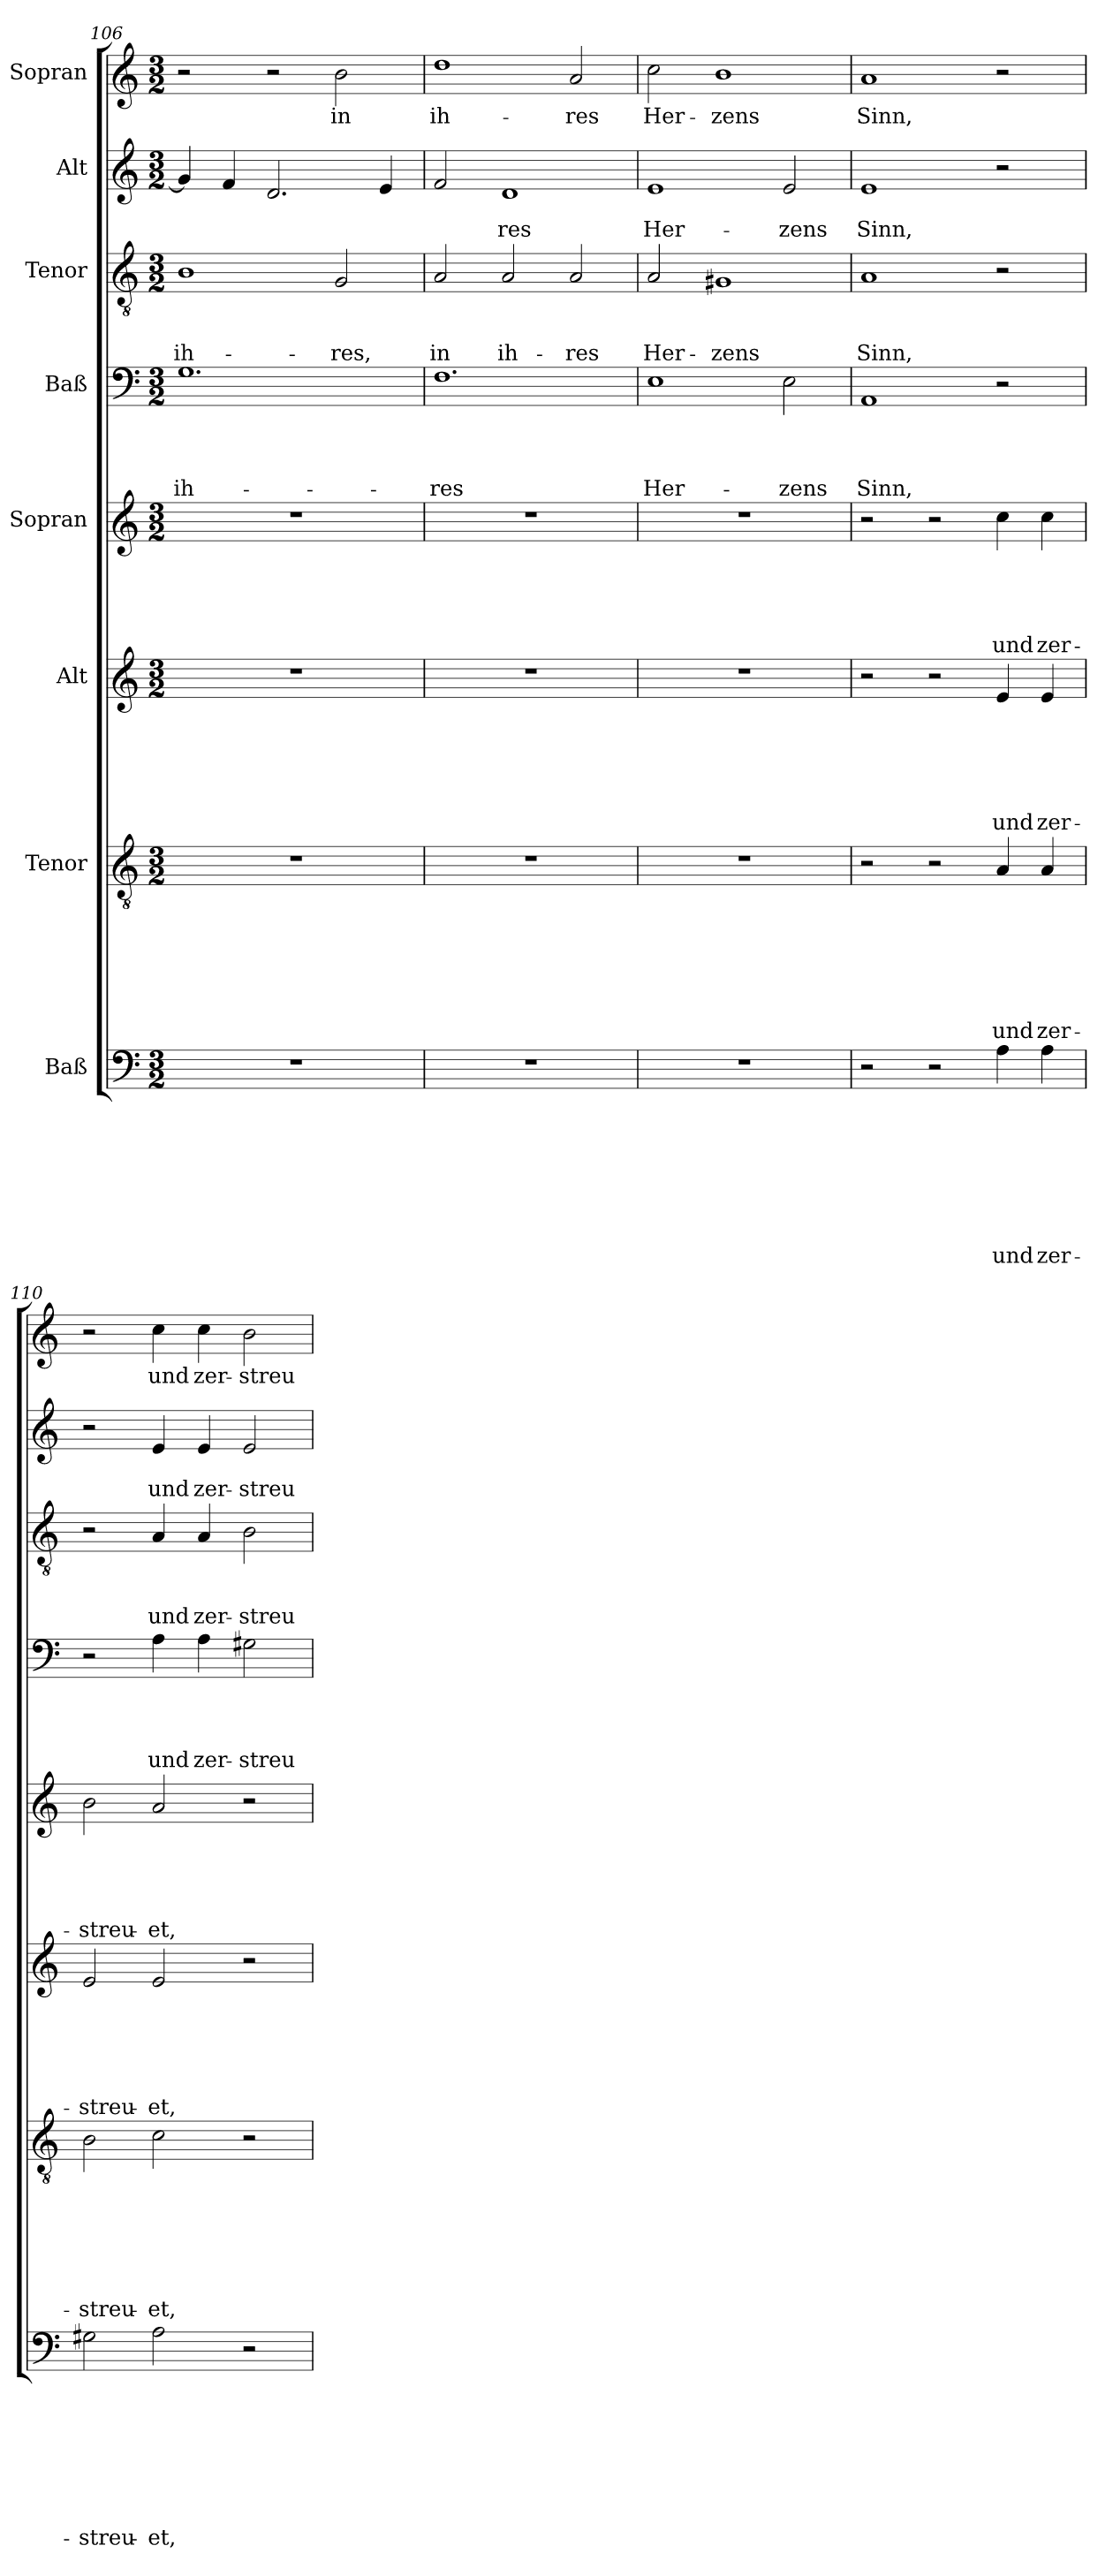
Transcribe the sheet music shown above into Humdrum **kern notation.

**kern	**text	**text	**text	**text	**text	**text	**text	**text	**kern	**text	**text	**text	**text	**text	**text	**text	**kern	**text	**text	**text	**text	**text	**text	**kern	**text	**text	**text	**text	**text	**kern	**text	**text	**text	**text	**kern	**text	**text	**text	**kern	**text	**text	**kern	**text
*part8	*part8	*part8	*part8	*part8	*part8	*part8	*part8	*part8	*part7	*part7	*part7	*part7	*part7	*part7	*part7	*part7	*part6	*part6	*part6	*part6	*part6	*part6	*part6	*part5	*part5	*part5	*part5	*part5	*part5	*part4	*part4	*part4	*part4	*part4	*part3	*part3	*part3	*part3	*part2	*part2	*part2	*part1	*part1
*staff8	*staff8	*staff8	*staff8	*staff8	*staff8	*staff8	*staff8	*staff8	*staff7	*staff7	*staff7	*staff7	*staff7	*staff7	*staff7	*staff7	*staff6	*staff6	*staff6	*staff6	*staff6	*staff6	*staff6	*staff5	*staff5	*staff5	*staff5	*staff5	*staff5	*staff4	*staff4	*staff4	*staff4	*staff4	*staff3	*staff3	*staff3	*staff3	*staff2	*staff2	*staff2	*staff1	*staff1
*I"Baß	*	*	*	*	*	*	*	*	*I"Tenor	*	*	*	*	*	*	*	*I"Alt	*	*	*	*	*	*	*I"Sopran	*	*	*	*	*	*I"Baß	*	*	*	*	*I"Tenor	*	*	*	*I"Alt	*	*	*I"Sopran	*
*clefF4	*	*	*	*	*	*	*	*	*clefGv2	*	*	*	*	*	*	*	*clefG2	*	*	*	*	*	*	*clefG2	*	*	*	*	*	*clefF4	*	*	*	*	*clefGv2	*	*	*	*clefG2	*	*	*clefG2	*
*k[]	*	*	*	*	*	*	*	*	*k[]	*	*	*	*	*	*	*	*k[]	*	*	*	*	*	*	*k[]	*	*	*	*	*	*k[]	*	*	*	*	*k[]	*	*	*	*k[]	*	*	*k[]	*
*C:	*	*	*	*	*	*	*	*	*C:	*	*	*	*	*	*	*	*C:	*	*	*	*	*	*	*C:	*	*	*	*	*	*C:	*	*	*	*	*C:	*	*	*	*C:	*	*	*C:	*
*M3/2	*	*	*	*	*	*	*	*	*M3/2	*	*	*	*	*	*	*	*M3/2	*	*	*	*	*	*	*M3/2	*	*	*	*	*	*M3/2	*	*	*	*	*M3/2	*	*	*	*M3/2	*	*	*M3/2	*
=106	=106	=106	=106	=106	=106	=106	=106	=106	=106	=106	=106	=106	=106	=106	=106	=106	=106	=106	=106	=106	=106	=106	=106	=106	=106	=106	=106	=106	=106	=106	=106	=106	=106	=106	=106	=106	=106	=106	=106	=106	=106	=106	=106
1.r	.	.	.	.	.	.	.	.	1.r	.	.	.	.	.	.	.	1.r	.	.	.	.	.	.	1.r	.	.	.	.	.	1.G	.	.	.	ih-	1B	.	.	ih-	4g/]	.	.	2r	.
.	.	.	.	.	.	.	.	.	.	.	.	.	.	.	.	.	.	.	.	.	.	.	.	.	.	.	.	.	.	.	.	.	.	.	.	.	.	.	4f/	.	.	.	.
.	.	.	.	.	.	.	.	.	.	.	.	.	.	.	.	.	.	.	.	.	.	.	.	.	.	.	.	.	.	.	.	.	.	.	.	.	.	.	2.d/	.	.	2r	.
.	.	.	.	.	.	.	.	.	.	.	.	.	.	.	.	.	.	.	.	.	.	.	.	.	.	.	.	.	.	.	.	.	.	.	2G/	.	.	-res,	.	.	.	2b\	in
.	.	.	.	.	.	.	.	.	.	.	.	.	.	.	.	.	.	.	.	.	.	.	.	.	.	.	.	.	.	.	.	.	.	.	.	.	.	.	4e/	.	.	.	.
=107	=107	=107	=107	=107	=107	=107	=107	=107	=107	=107	=107	=107	=107	=107	=107	=107	=107	=107	=107	=107	=107	=107	=107	=107	=107	=107	=107	=107	=107	=107	=107	=107	=107	=107	=107	=107	=107	=107	=107	=107	=107	=107	=107
1.r	.	.	.	.	.	.	.	.	1.r	.	.	.	.	.	.	.	1.r	.	.	.	.	.	.	1.r	.	.	.	.	.	1.F	.	.	.	-res	2A/	.	.	in	2f/	.	.	1dd	ih-
.	.	.	.	.	.	.	.	.	.	.	.	.	.	.	.	.	.	.	.	.	.	.	.	.	.	.	.	.	.	.	.	.	.	.	2A/	.	.	ih-	1d	.	-res	.	.
.	.	.	.	.	.	.	.	.	.	.	.	.	.	.	.	.	.	.	.	.	.	.	.	.	.	.	.	.	.	.	.	.	.	.	2A/	.	.	-res	.	.	.	2a/	-res
=108	=108	=108	=108	=108	=108	=108	=108	=108	=108	=108	=108	=108	=108	=108	=108	=108	=108	=108	=108	=108	=108	=108	=108	=108	=108	=108	=108	=108	=108	=108	=108	=108	=108	=108	=108	=108	=108	=108	=108	=108	=108	=108	=108
1.r	.	.	.	.	.	.	.	.	1.r	.	.	.	.	.	.	.	1.r	.	.	.	.	.	.	1.r	.	.	.	.	.	1E	.	.	.	Her-	2A/	.	.	Her-	1e	.	Her-	2cc\	Her-
.	.	.	.	.	.	.	.	.	.	.	.	.	.	.	.	.	.	.	.	.	.	.	.	.	.	.	.	.	.	.	.	.	.	.	1G#X	.	.	-zens	.	.	.	1b	-zens
.	.	.	.	.	.	.	.	.	.	.	.	.	.	.	.	.	.	.	.	.	.	.	.	.	.	.	.	.	.	2E\	.	.	.	-zens	.	.	.	.	2e/	.	-zens	.	.
!!LO:PB:g=z
=109	=109	=109	=109	=109	=109	=109	=109	=109	=109	=109	=109	=109	=109	=109	=109	=109	=109	=109	=109	=109	=109	=109	=109	=109	=109	=109	=109	=109	=109	=109	=109	=109	=109	=109	=109	=109	=109	=109	=109	=109	=109	=109	=109
2r	.	.	.	.	.	.	.	.	2r	.	.	.	.	.	.	.	2r	.	.	.	.	.	.	2r	.	.	.	.	.	1AA	.	.	.	Sinn,	1A	.	.	Sinn,	1e	.	Sinn,	1a	Sinn,
2r	.	.	.	.	.	.	.	.	2r	.	.	.	.	.	.	.	2r	.	.	.	.	.	.	2r	.	.	.	.	.	.	.	.	.	.	.	.	.	.	.	.	.	.	.
4A\	.	.	.	.	.	.	.	und	4A/	.	.	.	.	.	.	und	4e/	.	.	.	.	.	und	4cc\	.	.	.	.	und	2r	.	.	.	.	2r	.	.	.	2r	.	.	2r	.
4A\	.	.	.	.	.	.	.	zer-	4A/	.	.	.	.	.	.	zer-	4e/	.	.	.	.	.	zer-	4cc\	.	.	.	.	zer-	.	.	.	.	.	.	.	.	.	.	.	.	.	.
=110	=110	=110	=110	=110	=110	=110	=110	=110	=110	=110	=110	=110	=110	=110	=110	=110	=110	=110	=110	=110	=110	=110	=110	=110	=110	=110	=110	=110	=110	=110	=110	=110	=110	=110	=110	=110	=110	=110	=110	=110	=110	=110	=110
2G#X\	.	.	.	.	.	.	.	-streu-	2B\	.	.	.	.	.	.	-streu-	2e/	.	.	.	.	.	-streu-	2b\	.	.	.	.	-streu-	2r	.	.	.	.	2r	.	.	.	2r	.	.	2r	.
2A\	.	.	.	.	.	.	.	-et,	2c\	.	.	.	.	.	.	-et,	2e/	.	.	.	.	.	-et,	2a/	.	.	.	.	-et,	4A\	.	.	.	und	4A/	.	.	und	4e/	.	und	4cc\	und
.	.	.	.	.	.	.	.	.	.	.	.	.	.	.	.	.	.	.	.	.	.	.	.	.	.	.	.	.	.	4A\	.	.	.	zer-	4A/	.	.	zer-	4e/	.	zer-	4cc\	zer-
2r	.	.	.	.	.	.	.	.	2r	.	.	.	.	.	.	.	2r	.	.	.	.	.	.	2r	.	.	.	.	.	2G#X\	.	.	.	-streu-	2B\	.	.	-streu-	2e/	.	-streu-	2b\	-streu-
=	=	=	=	=	=	=	=	=	=	=	=	=	=	=	=	=	=	=	=	=	=	=	=	=	=	=	=	=	=	=	=	=	=	=	=	=	=	=	=	=	=	=	=
*-	*-	*-	*-	*-	*-	*-	*-	*-	*-	*-	*-	*-	*-	*-	*-	*-	*-	*-	*-	*-	*-	*-	*-	*-	*-	*-	*-	*-	*-	*-	*-	*-	*-	*-	*-	*-	*-	*-	*-	*-	*-	*-	*-
